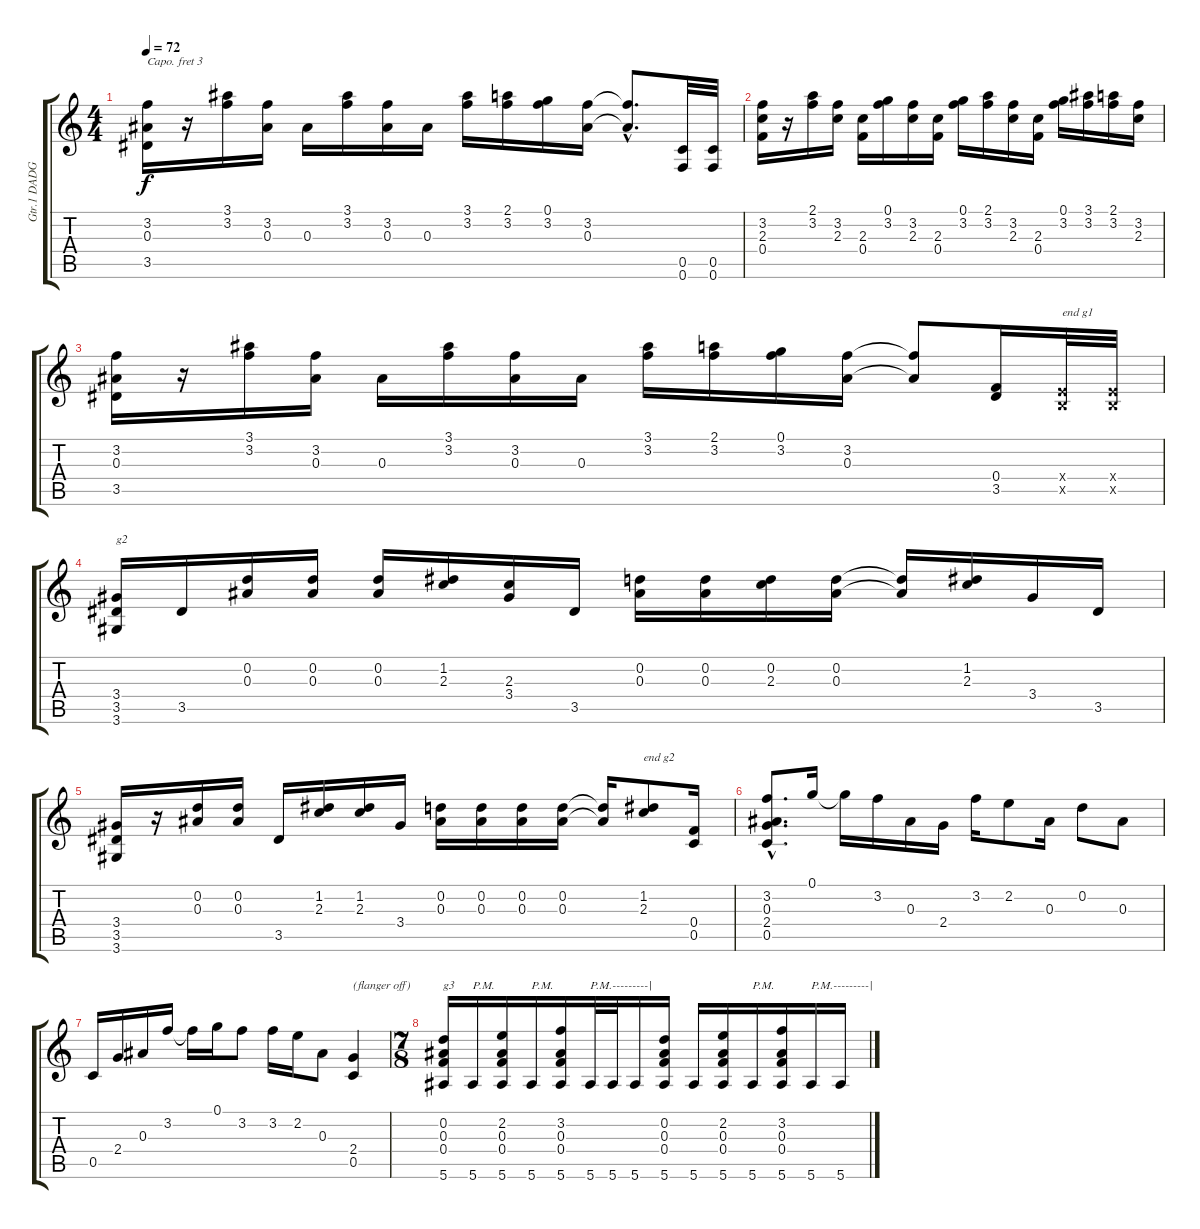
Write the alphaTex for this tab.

\track ("Gtr.1 DADGBE Capo 3fret" "Gtr.1 DADG") {instrument distortionguitar}
\staff {score tabs}
\capo 3
\tuning (E4 B3 G3 D3 A2 D2) {hide}
\ts (4 4)
\tempo 72
\clef g2
\ks c
(3.2 0.3 3.5).16{dy f} r.16 (3.1 3.2).16 (3.2 0.3).16 0.3.16 (3.1 3.2).16 (3.2 0.3).16 0.3.16 (3.1 3.2).16 (2.1 3.2).16 (0.1 3.2).16 (3.2 0.3).16 (3.2{hac t} 0.3{hac t}).8{d} (0.5 0.6).32 (0.5 0.6).32 |
(3.2 2.3 0.4).16 r.16 (2.1 3.2).16 (3.2 2.3).16 (2.3 0.4).16 (0.1 3.2).16 (3.2 2.3).16 (2.3 0.4).16 (0.1 3.2).16 (2.1 3.2).16 (3.2 2.3).16 (2.3 0.4).16 (0.1 3.2).16 (3.1 3.2).16 (2.1 3.2).16 (3.2 2.3).16 |
(3.2 0.3 3.5).16 r.16 (3.1 3.2).16 (3.2 0.3).16 0.3.16 (3.1 3.2).16 (3.2 0.3).16 0.3.16 (3.1 3.2).16 (2.1 3.2).16 (0.1 3.2).16 (3.2 0.3).16 (3.2{t} 0.3{t}).8 (0.4 3.5).16 (-1.4{x} -1.5{x}).32{txt "end g1"} (-1.4{x} -1.5{x}).32 |
(3.4 3.5 3.6).16{txt "g2"} 3.5.16 (0.2 0.3).16 (0.2 0.3).16 (0.2 0.3).16 (1.2 2.3).16 (2.3 3.4).16 3.5.16 (0.2 0.3).16 (0.2 0.3).16 (0.2 2.3).16 (0.2 0.3).16 (0.2{t} 0.3{t}).16 (1.2 2.3).16 3.4.16 3.5.16 |
(3.4 3.5 3.6).16 r.16 (0.2 0.3).16 (0.2 0.3).16 3.5.16 (1.2 2.3).16 (1.2 2.3).16 3.4.16 (0.2 0.3).16 (0.2 0.3).16 (0.2 0.3).16 (0.2 0.3).16 (0.2{t} 0.3{t}).16 (1.2 2.3).8{txt "end g2"} (0.4 0.5).16 |
(3.2{hac} 0.3{hac} 2.4{hac} 0.5{hac}).8{d} 0.1.16 0.1{t}.16 3.2.16 0.3.16 2.4.16 3.2.16 2.2.8 0.3.16 0.2.8 0.3.8 |
0.5.16 2.4.16 0.3.16 3.2.16 3.2{t}.16 0.1.16 3.2.8 3.2.16 2.2.16 0.3.8 (2.4 0.5).4{txt "(flanger off)"} |
\ts (7 8)
(0.2 0.3 0.4 5.6).16{txt "g3"} 5.6.16{txt "P.M."} (2.2 0.3 0.4 5.6).16 5.6.16{txt "P.M."} (3.2 0.3 0.4 5.6).16 5.6.32{txt "P.M.---------|"} 5.6.32 5.6.16 (0.2 0.3 0.4 5.6).16 5.6.16 (2.2 0.3 0.4 5.6).16 5.6.16{txt "P.M."} (3.2 0.3 0.4 5.6).16 5.6.16{txt "P.M.---------|"} 5.6.16
